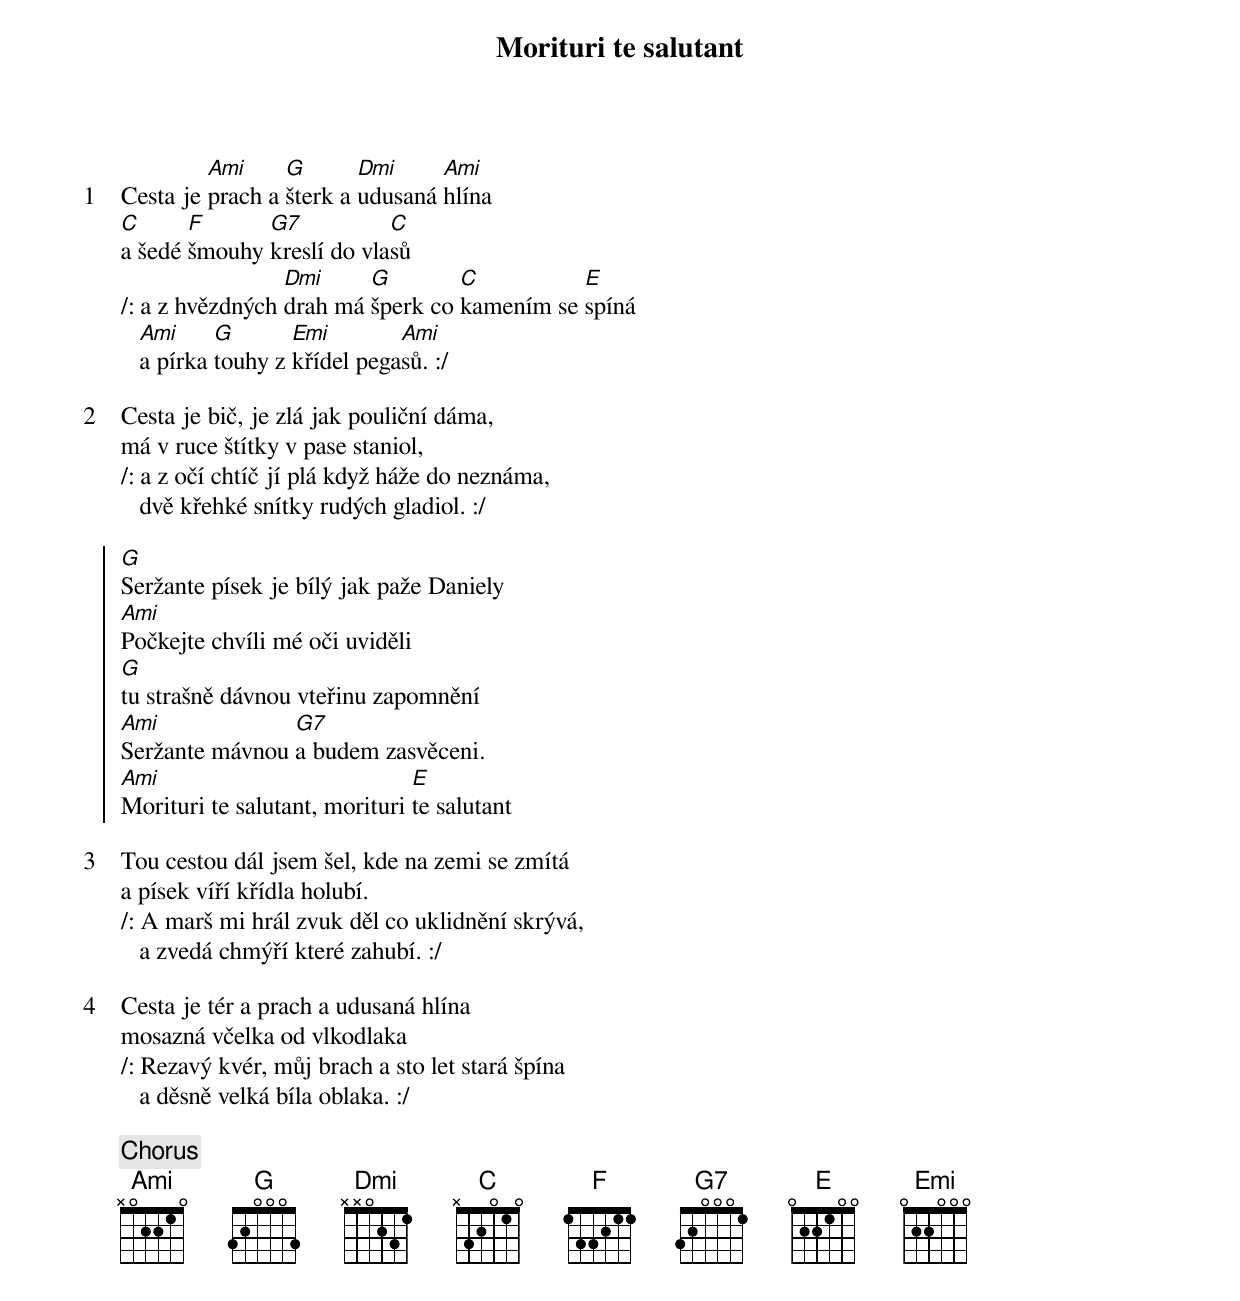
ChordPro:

{title: Morituri te salutant}
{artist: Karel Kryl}
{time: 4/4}

{start_of_verse: 1}
Cesta je [Ami]prach a [G]šterk a [Dmi]udusaná [Ami]hlína
[C]a šedé [F]šmouhy [G7]kreslí do vla[C]sů
/: a z hvězdných [Dmi]drah má [G]šperk co [C]kamením se [E]spíná
   [Ami]a pírka [G]touhy z [Emi]křídel pega[Ami]sů. :/
{end_of_verse}

{start_of_verse: 2}
Cesta je bič, je zlá jak pouliční dáma,
má v ruce štítky v pase staniol,
/: a z očí chtíč jí plá když háže do neznáma,
   dvě křehké snítky rudých gladiol. :/
{end_of_verse}

{start_of_chorus}
[G]Seržante písek je bílý jak paže Daniely
[Ami]Počkejte chvíli mé oči uviděli
[G]tu strašně dávnou vteřinu zapomnění
[Ami]Seržante mávnou [G7]a budem zasvěceni.
[Ami]Morituri te salutant, morituri [E]te salutant
{end_of_chorus}

{start_of_verse: 3}
Tou cestou dál jsem šel, kde na zemi se zmítá
a písek víří křídla holubí.
/: A marš mi hrál zvuk děl co uklidnění skrývá,
   a zvedá chmýří které zahubí. :/
{end_of_verse}

{start_of_verse: 4}
Cesta je tér a prach a udusaná hlína
mosazná včelka od vlkodlaka
/: Rezavý kvér, můj brach a sto let stará špína
   a děsně velká bíla oblaka. :/
{end_of_verse}

{chorus}
